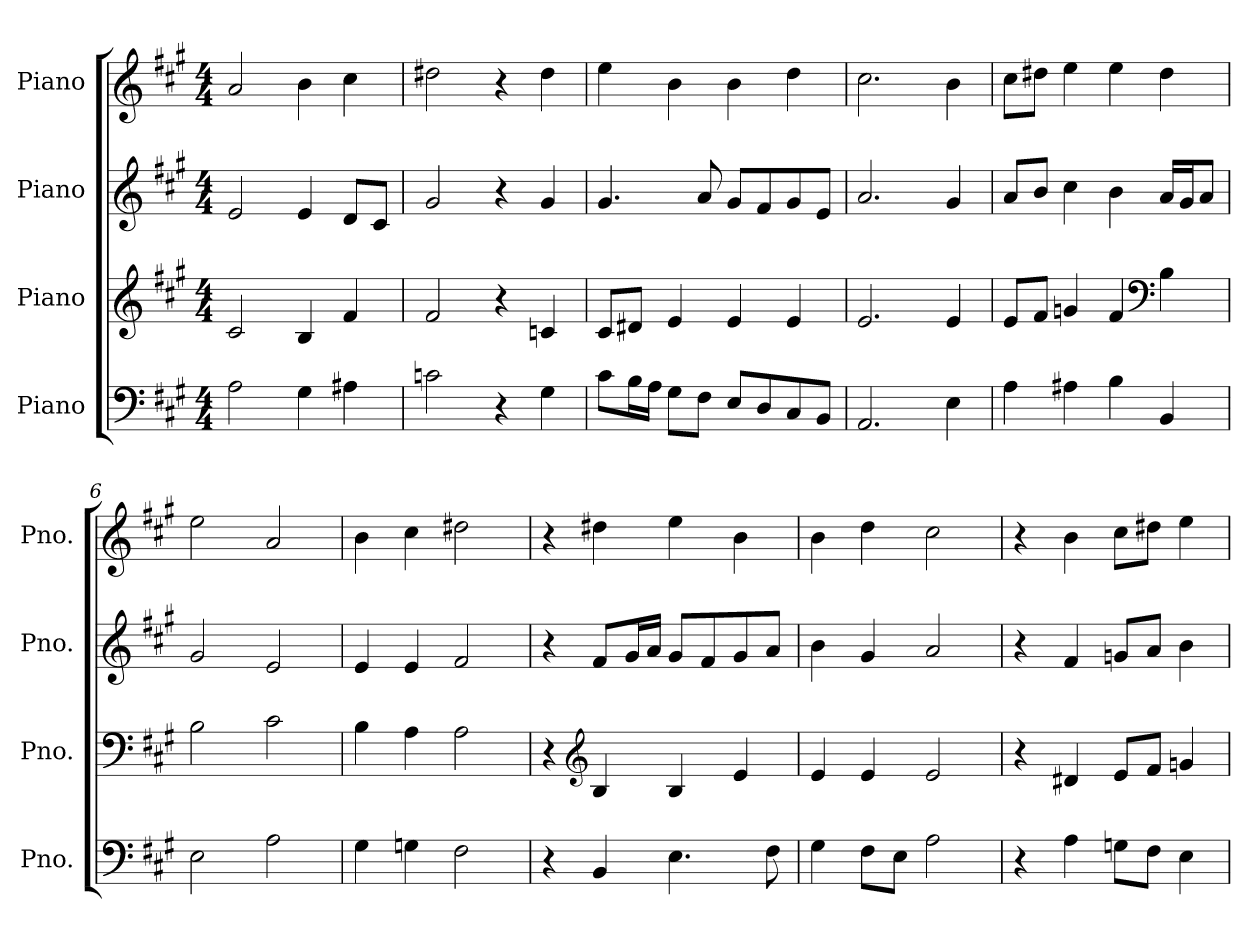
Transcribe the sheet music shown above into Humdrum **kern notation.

**kern	**kern	**kern	**kern
*part4	*part3	*part2	*part1
*staff4	*staff3	*staff2	*staff1
*I"Piano	*I"Piano	*I"Piano	*I"Piano
*I'Pno.	*I'Pno.	*I'Pno.	*I'Pno.
*clefF4	*clefG2	*clefG2	*clefG2
*k[f#c#g#]	*k[f#c#g#]	*k[f#c#g#]	*k[f#c#g#]
*M4/4	*M4/4	*M4/4	*M4/4
*MM120	*MM120	*MM120	*MM120
=1	=1	=1	=1
2A\	2c#/	2e/	2a/
4G#\	4B/	4e/	4b\
4A#X\	4f#/	8d/L	4cc#\
.	.	8c#/J	.
=2	=2	=2	=2
2cn\	2f#/	2g#/	2dd#X\
4r	4r	4r	4r
4G#\	4cn/	4g#/	4dd#\
=3	=3	=3	=3
8c#\L	8c#/L	4.g#/	4ee\
16B\L	8d#X/J	.	.
16A\JJ	.	.	.
8G#\L	4e/	.	4b\
8F#\J	.	8a/	.
8E/L	4e/	8g#/L	4b\
8D/	.	8f#/	.
8C#/	4e/	8g#/	4dd\
8BB/J	.	8e/J	.
=4	=4	=4	=4
2.AA/	2.e/	2.a/	2.cc#\
4E\	4e/	4g#/	4b\
=5	=5	=5	=5
4A\	8e/L	8a/L	8cc#\L
.	8f#/J	8b/J	8dd#X\J
4A#X\	4gn/	4cc#\	4ee\
4B\	4f#/	4b\	4ee\
*	*clefF4	*	*
4BB/	4B\	16a/LL	4dd#\
.	.	16g#/J	.
.	.	8a/J	.
=6	=6	=6	=6
2E\	2B\	2g#/	2ee\
2A\	2c#\	2e/	2a/
!!LO:LB:g=z
=7	=7	=7	=7
4G#\	4B\	4e/	4b\
4Gn\	4A\	4e/	4cc#\
2F#\	2A\	2f#/	2dd#X\
=8	=8	=8	=8
4r	4r	4r	4r
*	*clefG2	*	*
4BB/	4B/	8f#/L	4dd#X\
.	.	16g#/L	.
.	.	16a/JJ	.
4.E\	4B/	8g#/L	4ee\
.	.	8f#/	.
.	4e/	8g#/	4b\
8F#\	.	8a/J	.
=9	=9	=9	=9
4G#\	4e/	4b\	4b\
8F#\L	4e/	4g#/	4dd\
8E\J	.	.	.
2A\	2e/	2a/	2cc#\
=10	=10	=10	=10
4r	4r	4r	4r
4A\	4d#X/	4f#/	4b\
8Gn\L	8e/L	8gn/L	8cc#\L
8F#\J	8f#/J	8a/J	8dd#X\J
4E\	4gn/	4b\	4ee\
=	=	=	=
*-	*-	*-	*-
